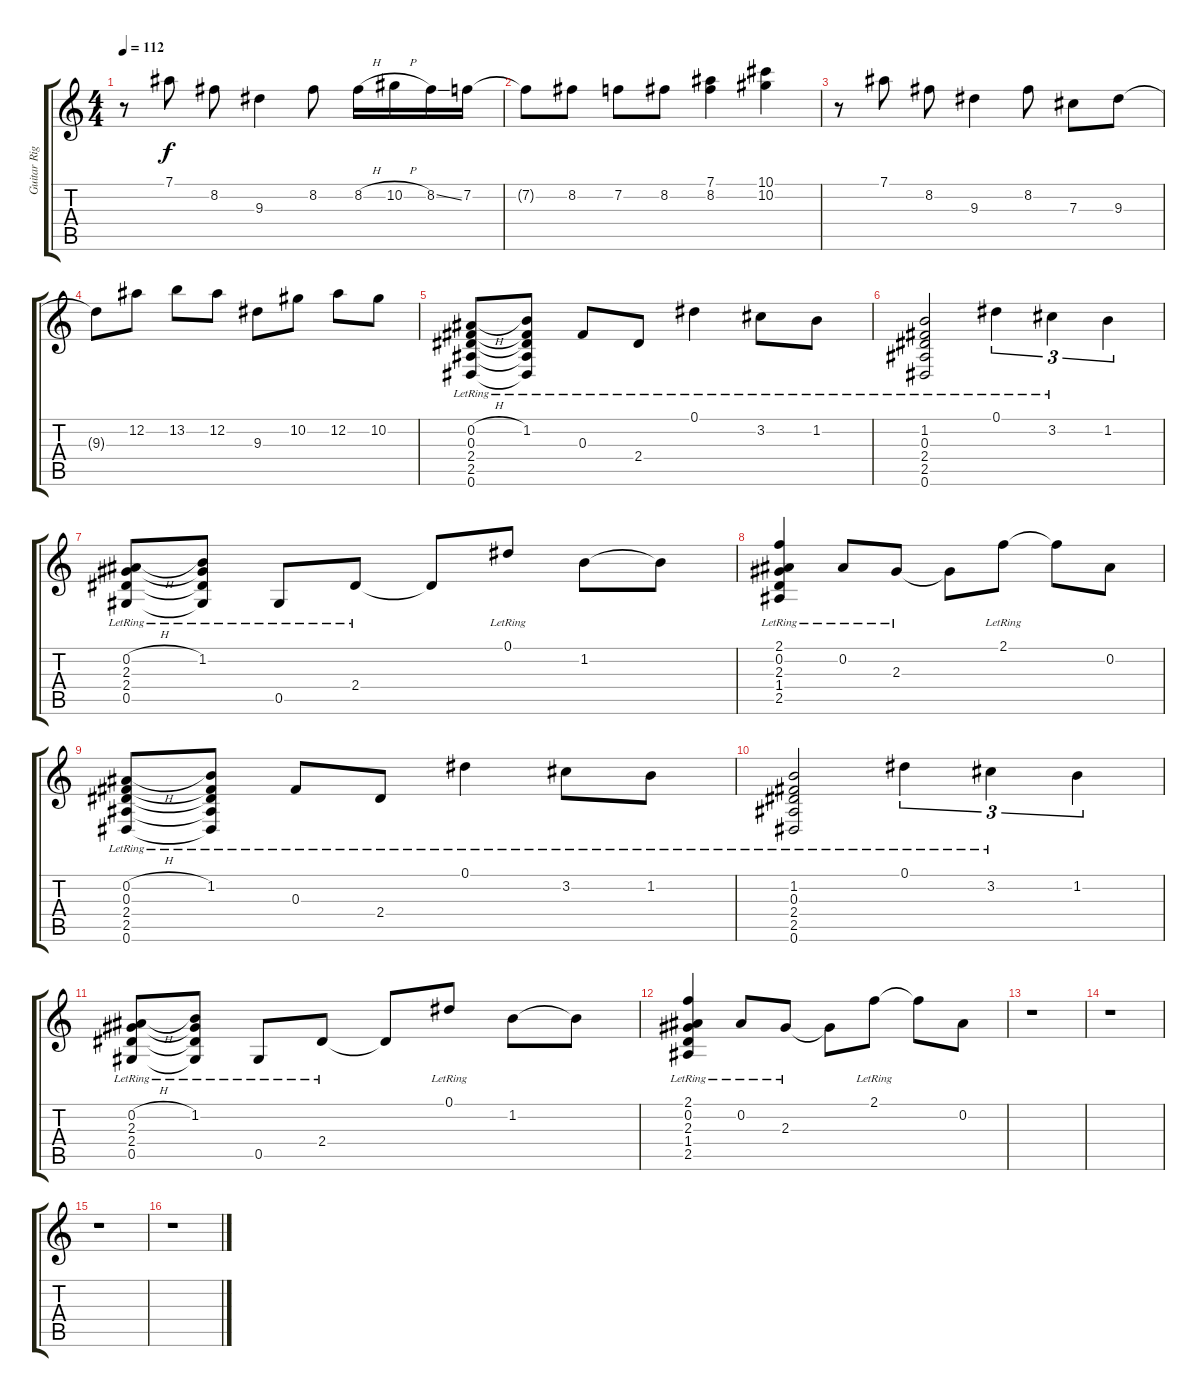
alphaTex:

\track ("Guitar Right" "Guitar Rig") {instrument acousticguitarnylon}
\staff {score tabs}
\tuning (Eb4 Bb3 Gb3 Db3 Ab2 Eb2) {hide}
\ts (4 4)
\tempo 112
\clef g2
\ks c
r.8{dy f instrument acousticguitarnylon} 7.1.8 8.2.8 9.3.4 8.2.8 8.2{h}.16 10.2{h}.16 8.2{ss}.16 7.2.16 |
7.2{t}.8 8.2.8 7.2.8 8.2.8 (7.1 8.2).4 (10.1 10.2).4 |
r.8 7.1.8 8.2.8 9.3.4 8.2.8 7.3.8 9.3.8 |
9.3{t}.8 12.2.8 13.2.8 12.2.8 9.3.8 10.2.8 12.2.8 10.2.8 |
(0.2{h} 0.3{lr} 2.4{lr} 2.5{lr} 0.6{lr}).8 (1.2{lr} 0.3{t} 2.4{t} 2.5{t} 0.6{t}).8 0.3{lr}.8 2.4{lr}.8 0.1{lr}.4 3.2{lr}.8 1.2{lr}.8 |
(1.2{lr} 0.3{lr} 2.4{lr} 2.5{lr} 0.6{lr}).2 0.1{lr}.4{tu (3 2)} 3.2{lr}.4{tu (3 2)} 1.2.4{tu (3 2)} |
(0.2{h} 2.3{lr} 2.4{lr} 0.5{lr}).8 (1.2{lr} 2.3{t} 2.4{t} 0.5{t}).8 0.5{lr}.8 2.4{lr}.8 2.4{t}.8 0.1{lr}.8 1.2.8 1.2{t}.8 |
(2.1{lr} 0.2 2.3{lr} 1.4{lr} 2.5{lr}).4 0.2{lr}.8 2.3{lr}.8 2.3{t}.8 2.1{lr}.8 2.1{t}.8 0.2.8 |
(0.2{h} 0.3{lr} 2.4{lr} 2.5{lr} 0.6{lr}).8 (1.2{lr} 0.3{t} 2.4{t} 2.5{t} 0.6{t}).8 0.3{lr}.8 2.4{lr}.8 0.1{lr}.4 3.2{lr}.8 1.2{lr}.8 |
(1.2{lr} 0.3{lr} 2.4{lr} 2.5{lr} 0.6{lr}).2 0.1{lr}.4{tu (3 2)} 3.2{lr}.4{tu (3 2)} 1.2.4{tu (3 2)} |
(0.2{h} 2.3{lr} 2.4{lr} 0.5{lr}).8 (1.2{lr} 2.3{t} 2.4{t} 0.5{t}).8 0.5{lr}.8 2.4{lr}.8 2.4{t}.8 0.1{lr}.8 1.2.8 1.2{t}.8 |
(2.1{lr} 0.2 2.3{lr} 1.4{lr} 2.5{lr}).4 0.2{lr}.8 2.3{lr}.8 2.3{t}.8 2.1{lr}.8 2.1{t}.8 0.2.8 |
r.1 |
r.1 |
r.1 |
r.1
